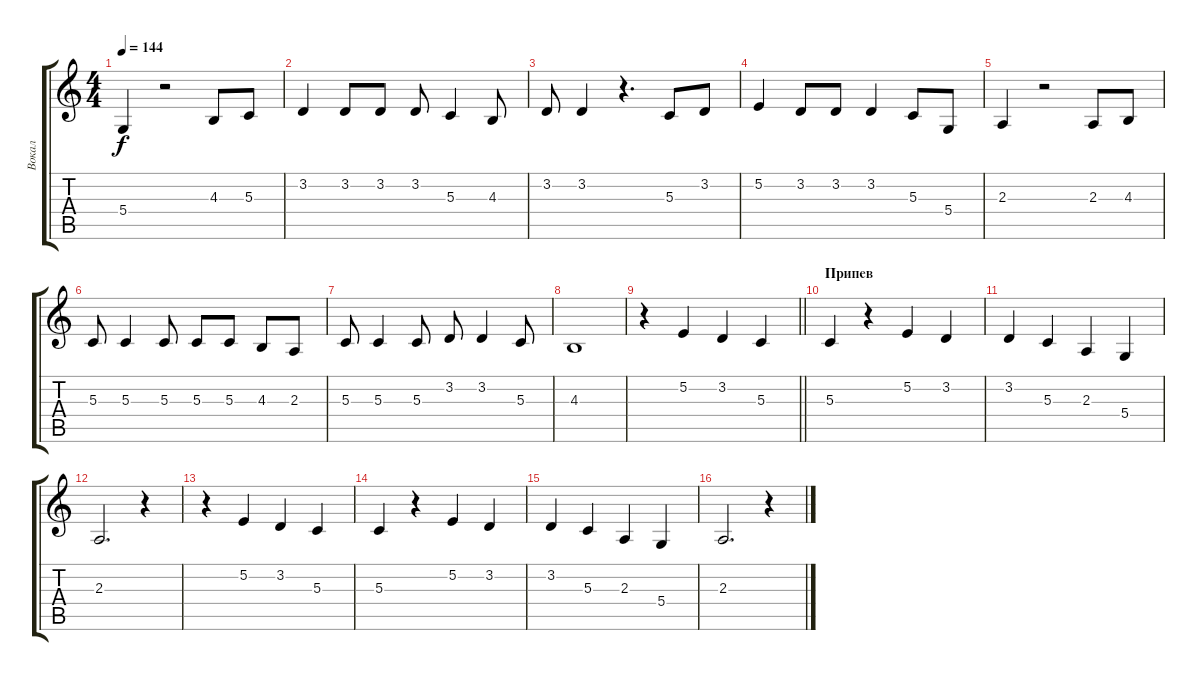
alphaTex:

\track ("Вокал" "Вокал") {instrument tenorsax}
\staff {score tabs}
\tuning (E4 B3 G3 D3 A2 E2) {hide}
\ts (4 4)
\tempo 144
\clef g2
\ks c
5.4.4{dy f} r.2 4.3.8 5.3.8 |
3.2.4 3.2.8 3.2.8 3.2.8 5.3.4 4.3.8 |
3.2.8 3.2.4 r.4{d} 5.3.8 3.2.8 |
5.2.4 3.2.8 3.2.8 3.2.4 5.3.8 5.4.8 |
2.3.4 r.2 2.3.8 4.3.8 |
5.3.8 5.3.4 5.3.8 5.3.8 5.3.8 4.3.8 2.3.8 |
5.3.8 5.3.4 5.3.8 3.2.8 3.2.4 5.3.8 |
4.3.1 |
\barLineRight lightlight
r.4 5.2.4 3.2.4 5.3.4 |
\section ("" "Припев")
5.3.4 r.4 5.2.4 3.2.4 |
3.2.4 5.3.4 2.3.4 5.4.4 |
2.3.2{d} r.4 |
r.4 5.2.4 3.2.4 5.3.4 |
5.3.4 r.4 5.2.4 3.2.4 |
3.2.4 5.3.4 2.3.4 5.4.4 |
2.3.2{d} r.4
